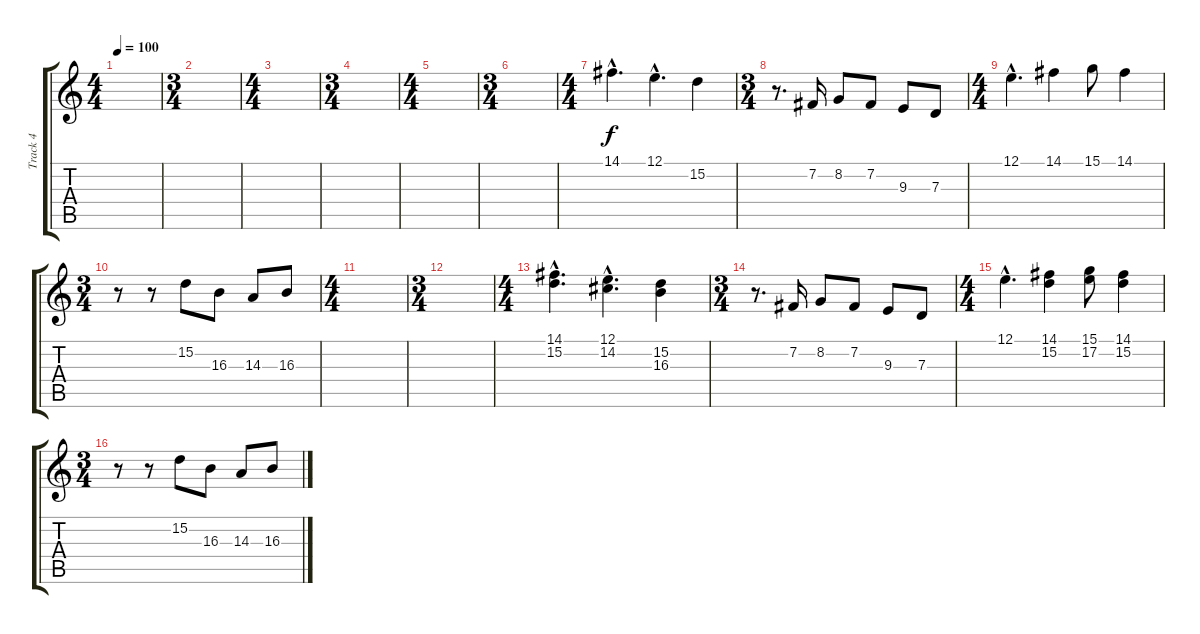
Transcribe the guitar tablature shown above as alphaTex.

\track ("Track 4" "Track 4") {instrument brightacousticpiano}
\staff {score tabs}
\tuning (E4 B3 G3 D3 A2 E2) {hide}
\ts (4 4)
\tempo 100
\clef g2
\ks c
|
\ts (3 4)
|
\ts (4 4)
|
\ts (3 4)
|
\ts (4 4)
|
\ts (3 4)
|
\ts (4 4)
14.1{hac}.4{d} 12.1{hac}.4{d} 15.2.4 |
\ts (3 4)
r.8{d} 7.2.16 8.2.8 7.2.8 9.3.8 7.3.8 |
\ts (4 4)
12.1{hac}.4{d} 14.1.4 15.1.8 14.1.4 |
\ts (3 4)
r.8 r.8 15.2.8 16.3.8 14.3.8 16.3.8 |
\ts (4 4)
|
\ts (3 4)
|
\ts (4 4)
(14.1{hac} 15.2{hac}).4{d} (12.1{hac} 14.2{hac}).4{d} (15.2 16.3).4 |
\ts (3 4)
r.8{d} 7.2.16 8.2.8 7.2.8 9.3.8 7.3.8 |
\ts (4 4)
12.1{hac}.4{d} (14.1 15.2).4 (15.1 17.2).8 (14.1 15.2).4 |
\ts (3 4)
r.8 r.8 15.2.8 16.3.8 14.3.8 16.3.8
